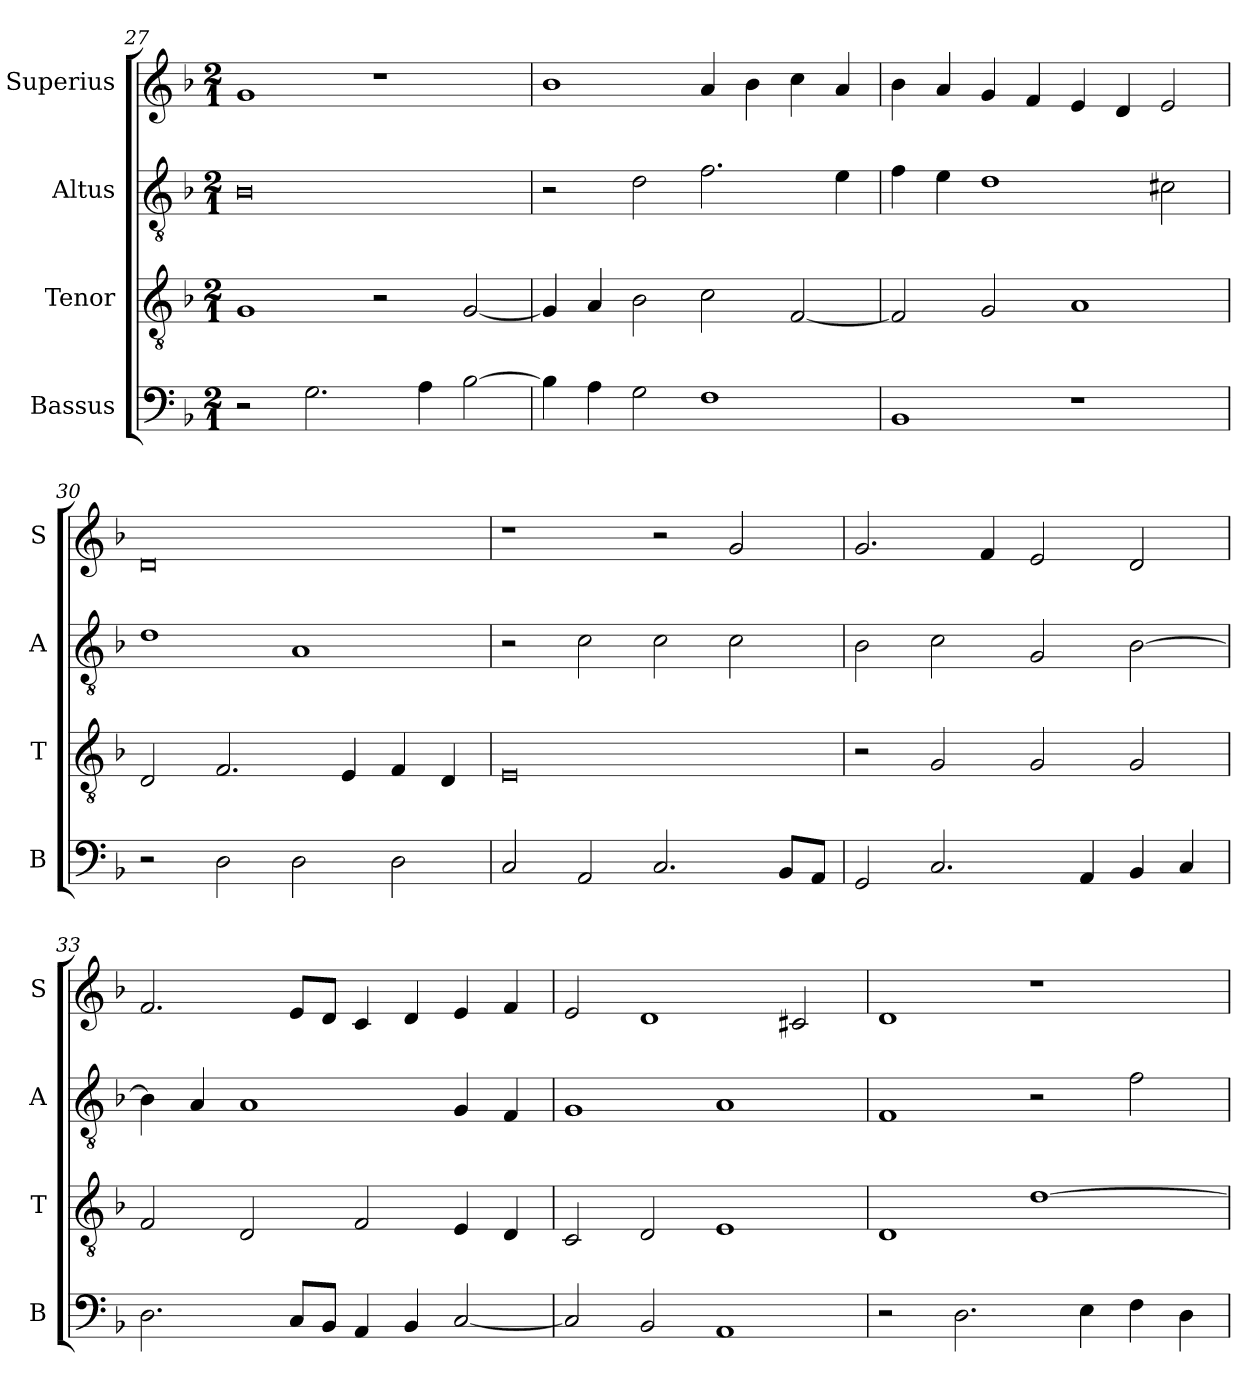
**kern	**kern	**kern	**kern
*part4	*part3	*part2	*part1
*staff4	*staff3	*staff2	*staff1
*I"Bassus	*I"Tenor	*I"Altus	*I"Superius
*I'B	*I'T	*I'A	*I'S
*clefF4	*clefGv2	*clefGv2	*clefG2
*k[b-]	*k[b-]	*k[b-]	*k[b-]
*d:	*d:	*d:	*d:
*M2/1	*M2/1	*M2/1	*M2/1
=27	=27	=27	=27
2r	1G	0B-	1g
2.G	.	.	.
.	2r	.	1r
4A	.	.	.
[2B-	[2G	.	.
=28	=28	=28	=28
4B-]	4G]	2r	1b-
4A	4A	.	.
2G	2B-	2d	.
1F	2c	2.f	4a
.	.	.	4b-
.	[2F	.	4cc
.	.	4e	4a
=29	=29	=29	=29
1BB-	2F]	4f	4b-
.	.	4e	4a
.	2G	1d	4g
.	.	.	4f
1r	1A	.	4e
.	.	.	4d
.	.	2c#X	2e
=30	=30	=30	=30
2r	2D	1d	0d
2D	2.F	.	.
2D	.	1A	.
.	4E	.	.
2D	4F	.	.
.	4D	.	.
=31	=31	=31	=31
2C	0E	2r	1r
2AA	.	2c	.
2.C	.	2c	2r
.	.	2c	2g
8BB-L	.	.	.
8AAJ	.	.	.
=32	=32	=32	=32
2GG	2r	2B-	2.g
2.C	2G	2c	.
.	.	.	4f
.	2G	2G	2e
4AA	.	.	.
4BB-	2G	[2B-	2d
4C	.	.	.
=33	=33	=33	=33
2.D	2F	4B-]	2.f
.	.	4A	.
.	2D	1A	.
8CL	.	.	8eL
8BB-J	.	.	8dJ
4AA	2F	.	4c
4BB-	.	.	4d
[2C	4E	4G	4e
.	4D	4F	4f
=34	=34	=34	=34
2C]	2C	1G	2e
2BB-	2D	.	1d
1AA	1E	1A	.
.	.	.	2c#X
=35	=35	=35	=35
2r	1D	1F	1d
2.D	.	.	.
.	[1d	2r	1r
4E	.	.	.
4F	.	2f	.
4D	.	.	.
=	=	=	=
*-	*-	*-	*-
